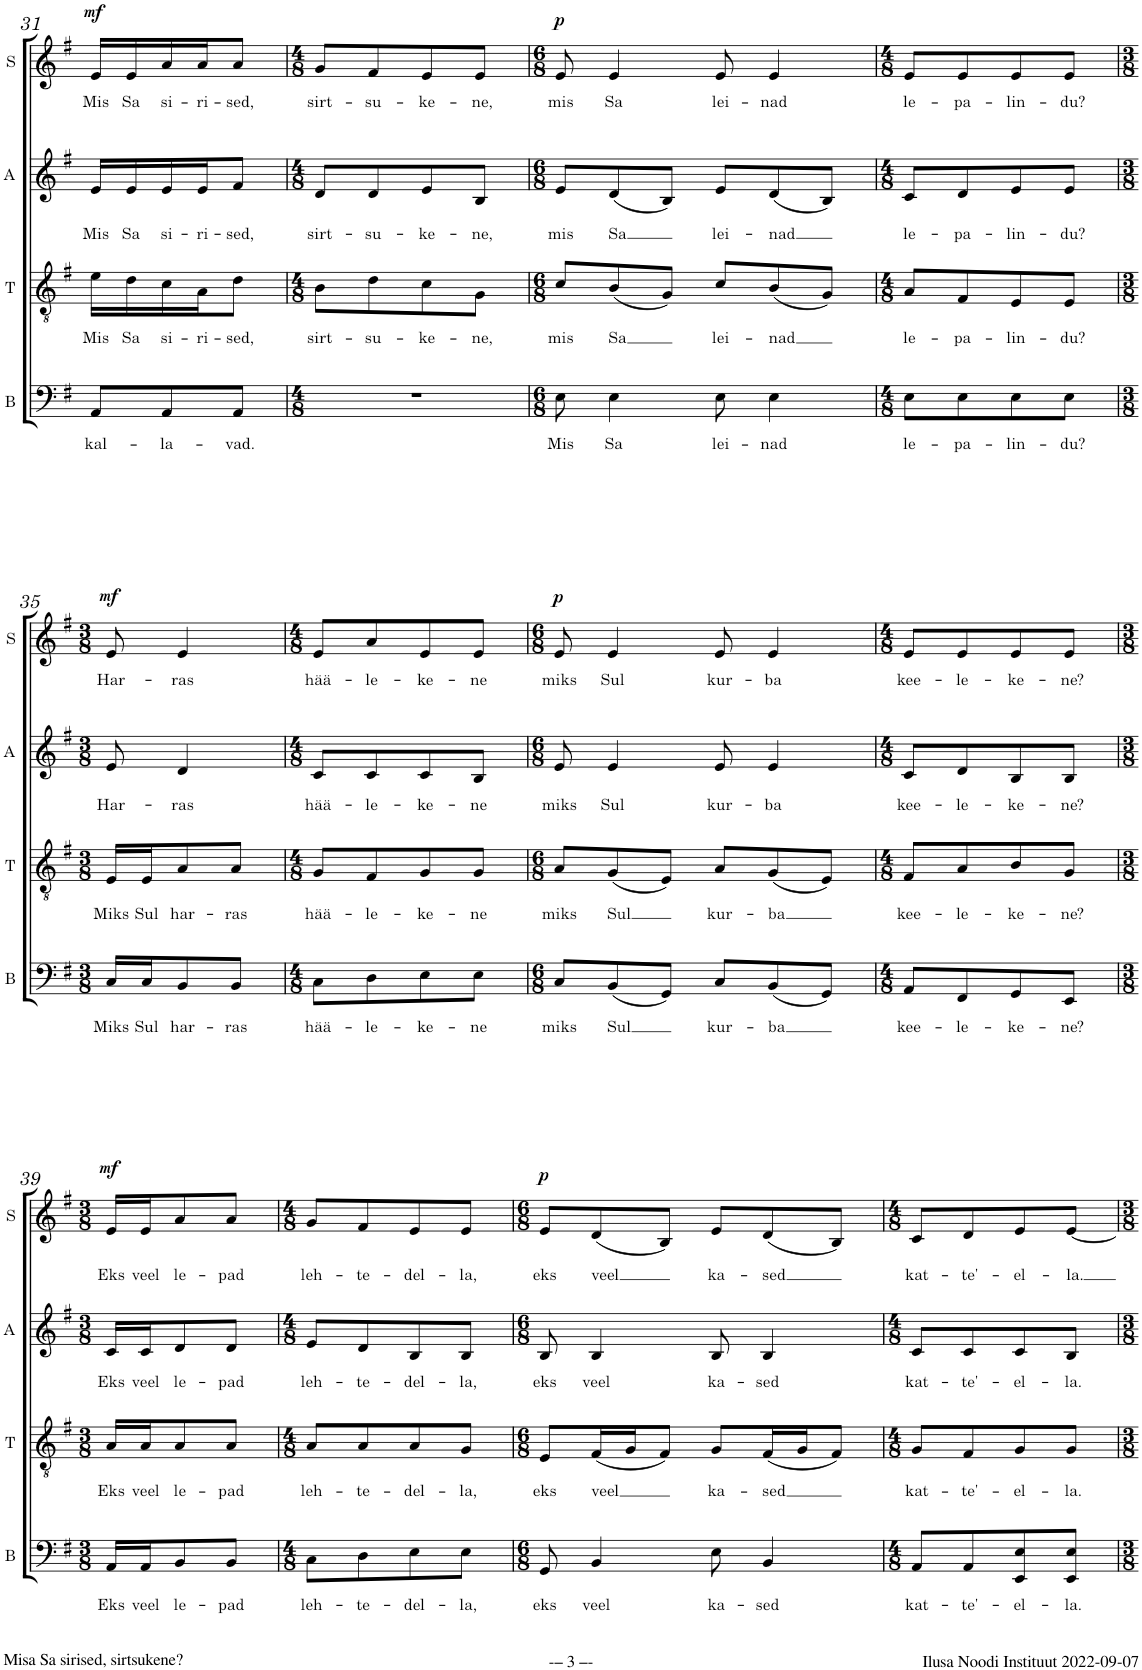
**kern	**text	**kern	**text	**kern	**text	**kern	**text	**dynam
*part4	*part4	*part3	*part3	*part2	*part2	*part1	*part1	*part1
*staff4	*staff4	*staff3	*staff3	*staff2	*staff2	*staff1	*staff1	*staff1
*I"Bass	*	*I"Tenor	*	*I"Alto	*	*I"Soprano	*	*
*I'B	*	*I'T	*	*I'A	*	*I'S	*	*
!!LO:PB:g=z
*clefF4	*	*clefGv2	*	*clefG2	*	*clefG2	*	*
*	*	*	*	*Trd1c2	*	*	*	*
*k[f#]	*	*k[f#]	*	*k[f#]	*	*k[f#]	*	*
*M3/8	*	*M3/8	*	*M3/8	*	*M3/8	*	*
=31	=31	=31	=31	=31	=31	=31	=31	=31
!	!LO:LY:b	!	!LO:LY:b	!	!LO:LY:b	!	!LO:LY:b	!LO:DY:a
8AA/L	kal-	16e\LL	Mis	16e/LL	Mis	16e/LL	Mis	mf
!	!	!	!LO:LY:b	!	!LO:LY:b	!	!LO:LY:b	!
.	.	16d\	Sa	16e/	Sa	16e/	Sa	.
!	!LO:LY:b	!	!LO:LY:b	!	!LO:LY:b	!	!LO:LY:b	!
8AA/	-la-	16c\	si-	16e/	si-	16a/	si-	.
!	!	!	!LO:LY:b	!	!LO:LY:b	!	!LO:LY:b	!
.	.	16A\J	-ri-	16e/J	-ri-	16a/J	-ri-	.
!	!LO:LY:b	!	!LO:LY:b	!	!LO:LY:b	!	!LO:LY:b	!
8AA/J	-vad.	8d\J	-sed,	8f#/J	-sed,	8a/J	-sed,	.
=32	=32	=32	=32	=32	=32	=32	=32	=32
*M4/8	*	*M4/8	*	*M4/8	*	*M4/8	*	*
!	!	!	!LO:LY:b	!	!LO:LY:b	!	!LO:LY:b	!
2r	.	8B\L	sirt-	8d/L	sirt-	8g/L	sirt-	.
!	!	!	!LO:LY:b	!	!LO:LY:b	!	!LO:LY:b	!
.	.	8d\	-su-	8d/	-su-	8f#/	-su-	.
!	!	!	!LO:LY:b	!	!LO:LY:b	!	!LO:LY:b	!
.	.	8c\	-ke-	8e/	-ke-	8e/	-ke-	.
!	!	!	!LO:LY:b	!	!LO:LY:b	!	!LO:LY:b	!
.	.	8G\J	-ne,	8B/J	-ne,	8e/J	-ne,	.
=33	=33	=33	=33	=33	=33	=33	=33	=33
*M6/8	*	*M6/8	*	*M6/8	*	*M6/8	*	*
!	!LO:LY:b	!	!LO:LY:b	!	!LO:LY:b	!	!LO:LY:b	!LO:DY:a
8E\	Mis	8c/L	mis	8e/L	mis	8e/	mis	p
!	!LO:LY:b	!	!LO:LY:b	!	!LO:LY:b	!	!LO:LY:b	!
4E\	Sa	(8B/	Sa	(8d/	Sa	4e/	Sa	.
.	.	8G/J)	.	8B/J)	.	.	.	.
!	!LO:LY:b	!	!LO:LY:b	!	!LO:LY:b	!	!LO:LY:b	!
8E\	lei-	8c/L	lei-	8e/L	lei-	8e/	lei-	.
!	!LO:LY:b	!	!LO:LY:b	!	!LO:LY:b	!	!LO:LY:b	!
4E\	-nad	(8B/	-nad	(8d/	-nad	4e/	-nad	.
.	.	8G/J)	.	8B/J)	.	.	.	.
=34	=34	=34	=34	=34	=34	=34	=34	=34
*M4/8	*	*M4/8	*	*M4/8	*	*M4/8	*	*
!	!LO:LY:b	!	!LO:LY:b	!	!LO:LY:b	!	!LO:LY:b	!
8E\L	le-	8A/L	le-	8c/L	le-	8e/L	le-	.
!	!LO:LY:b	!	!LO:LY:b	!	!LO:LY:b	!	!LO:LY:b	!
8E\	-pa-	8F#/	-pa-	8d/	-pa-	8e/	-pa-	.
!	!LO:LY:b	!	!LO:LY:b	!	!LO:LY:b	!	!LO:LY:b	!
8E\	-lin-	8E/	-lin-	8e/	-lin-	8e/	-lin-	.
!	!LO:LY:b	!	!LO:LY:b	!	!LO:LY:b	!	!LO:LY:b	!
8E\J	-du?	8E/J	-du?	8e/J	-du?	8e/J	-du?	.
!!LO:LB:g=z
=35	=35	=35	=35	=35	=35	=35	=35	=35
*M3/8	*	*M3/8	*	*M3/8	*	*M3/8	*	*
!	!LO:LY:b	!	!LO:LY:b	!	!LO:LY:b	!	!LO:LY:b	!LO:DY:a
16C/LL	Miks	16E/LL	Miks	8e/	Har-	8e/	Har-	mf
!	!LO:LY:b	!	!LO:LY:b	!	!	!	!	!
16C/J	Sul	16E/J	Sul	.	.	.	.	.
!	!LO:LY:b	!	!LO:LY:b	!	!LO:LY:b	!	!LO:LY:b	!
8BB/	har-	8A/	har-	4d/	-ras	4e/	-ras	.
!	!LO:LY:b	!	!LO:LY:b	!	!	!	!	!
8BB/J	-ras	8A/J	-ras	.	.	.	.	.
=36	=36	=36	=36	=36	=36	=36	=36	=36
*M4/8	*	*M4/8	*	*M4/8	*	*M4/8	*	*
!	!LO:LY:b	!	!LO:LY:b	!	!LO:LY:b	!	!LO:LY:b	!
8C\L	hää-	8G/L	hää-	8c/L	hää-	8e/L	hää-	.
!	!LO:LY:b	!	!LO:LY:b	!	!LO:LY:b	!	!LO:LY:b	!
8D\	-le-	8F#/	-le-	8c/	-le-	8a/	-le-	.
!	!LO:LY:b	!	!LO:LY:b	!	!LO:LY:b	!	!LO:LY:b	!
8E\	-ke-	8G/	-ke-	8c/	-ke-	8e/	-ke-	.
!	!LO:LY:b	!	!LO:LY:b	!	!LO:LY:b	!	!LO:LY:b	!
8E\J	-ne	8G/J	-ne	8B/J	-ne	8e/J	-ne	.
=37	=37	=37	=37	=37	=37	=37	=37	=37
*M6/8	*	*M6/8	*	*M6/8	*	*M6/8	*	*
!	!LO:LY:b	!	!LO:LY:b	!	!LO:LY:b	!	!LO:LY:b	!LO:DY:a
8C/L	miks	8A/L	miks	8e/	miks	8e/	miks	p
!	!LO:LY:b	!	!LO:LY:b	!	!LO:LY:b	!	!LO:LY:b	!
(8BB/	Sul	(8G/	Sul	4e/	Sul	4e/	Sul	.
8GG/J)	.	8E/J)	.	.	.	.	.	.
!	!LO:LY:b	!	!LO:LY:b	!	!LO:LY:b	!	!LO:LY:b	!
8C/L	kur-	8A/L	kur-	8e/	kur-	8e/	kur-	.
!	!LO:LY:b	!	!LO:LY:b	!	!LO:LY:b	!	!LO:LY:b	!
(8BB/	-ba	(8G/	-ba	4e/	-ba	4e/	-ba	.
8GG/J)	.	8E/J)	.	.	.	.	.	.
=38	=38	=38	=38	=38	=38	=38	=38	=38
*M4/8	*	*M4/8	*	*M4/8	*	*M4/8	*	*
!	!LO:LY:b	!	!LO:LY:b	!	!LO:LY:b	!	!LO:LY:b	!
8AA/L	kee-	8F#/L	kee-	8c/L	kee-	8e/L	kee-	.
!	!LO:LY:b	!	!LO:LY:b	!	!LO:LY:b	!	!LO:LY:b	!
8FF#/	-le-	8A/	-le-	8d/	-le-	8e/	-le-	.
!	!LO:LY:b	!	!LO:LY:b	!	!LO:LY:b	!	!LO:LY:b	!
8GG/	-ke-	8B/	-ke-	8B/	-ke-	8e/	-ke-	.
!	!LO:LY:b	!	!LO:LY:b	!	!LO:LY:b	!	!LO:LY:b	!
8EE/J	-ne?	8G/J	-ne?	8B/J	-ne?	8e/J	-ne?	.
!!LO:LB:g=z
=39	=39	=39	=39	=39	=39	=39	=39	=39
*M3/8	*	*M3/8	*	*M3/8	*	*M3/8	*	*
!	!LO:LY:b	!	!LO:LY:b	!	!LO:LY:b	!	!LO:LY:b	!LO:DY:a
16AA/LL	Eks	16A/LL	Eks	16c/LL	Eks	16e/LL	Eks	mf
!	!LO:LY:b	!	!LO:LY:b	!	!LO:LY:b	!	!LO:LY:b	!
16AA/J	veel	16A/J	veel	16c/J	veel	16e/J	veel	.
!	!LO:LY:b	!	!LO:LY:b	!	!LO:LY:b	!	!LO:LY:b	!
8BB/	le-	8A/	le-	8d/	le-	8a/	le-	.
!	!LO:LY:b	!	!LO:LY:b	!	!LO:LY:b	!	!LO:LY:b	!
8BB/J	-pad	8A/J	-pad	8d/J	-pad	8a/J	-pad	.
=40	=40	=40	=40	=40	=40	=40	=40	=40
*M4/8	*	*M4/8	*	*M4/8	*	*M4/8	*	*
!	!LO:LY:b	!	!LO:LY:b	!	!LO:LY:b	!	!LO:LY:b	!
8C\L	leh-	8A/L	leh-	8e/L	leh-	8g/L	leh-	.
!	!LO:LY:b	!	!LO:LY:b	!	!LO:LY:b	!	!LO:LY:b	!
8D\	-te-	8A/	-te-	8d/	-te-	8f#/	-te-	.
!	!LO:LY:b	!	!LO:LY:b	!	!LO:LY:b	!	!LO:LY:b	!
8E\	-del-	8A/	-del-	8B/	-del-	8e/	-del-	.
!	!LO:LY:b	!	!LO:LY:b	!	!LO:LY:b	!	!LO:LY:b	!
8E\J	-la,	8G/J	-la,	8B/J	-la,	8e/J	-la,	.
=41	=41	=41	=41	=41	=41	=41	=41	=41
*M6/8	*	*M6/8	*	*M6/8	*	*M6/8	*	*
!	!LO:LY:b	!	!LO:LY:b	!	!LO:LY:b	!	!LO:LY:b	!LO:DY:a
8GG/	eks	8E/L	eks	8B/	eks	8e/L	eks	p
!	!LO:LY:b	!	!LO:LY:b	!	!LO:LY:b	!	!LO:LY:b	!
4BB/	veel	(16F#/L	veel	4B/	veel	(8d/	veel	.
.	.	16G/J	.	.	.	.	.	.
.	.	8F#/J)	.	.	.	8B/J)	.	.
!	!LO:LY:b	!	!LO:LY:b	!	!LO:LY:b	!	!LO:LY:b	!
8E\	ka-	8G/L	ka-	8B/	ka-	8e/L	ka-	.
!	!LO:LY:b	!	!LO:LY:b	!	!LO:LY:b	!	!LO:LY:b	!
4BB/	-sed	(16F#/L	-sed	4B/	-sed	(8d/	-sed	.
.	.	16G/J	.	.	.	.	.	.
.	.	8F#/J)	.	.	.	8B/J)	.	.
=42	=42	=42	=42	=42	=42	=42	=42	=42
*M4/8	*	*M4/8	*	*M4/8	*	*M4/8	*	*
!	!LO:LY:b	!	!LO:LY:b	!	!LO:LY:b	!	!LO:LY:b	!
8AA/L	kat-	8G/L	kat-	8c/L	kat-	8c/L	kat-	.
!	!LO:LY:b	!	!LO:LY:b	!	!LO:LY:b	!	!LO:LY:b	!
8AA/	-te'-	8F#/	-te'-	8c/	-te'-	8d/	-te'-	.
!	!LO:LY:b	!	!LO:LY:b	!	!LO:LY:b	!	!LO:LY:b	!
8EE/ 8E/	-el-	8G/	-el-	8c/	-el-	8e/	-el-	.
!	!LO:LY:b	!	!LO:LY:b	!	!LO:LY:b	!	!LO:LY:b	!
8EE/ 8E/J	-la.	8G/J	-la.	8B/J	-la.	[8e/J	-la.	.
=	=	=	=	=	=	=	=	=
*-	*-	*-	*-	*-	*-	*-	*-	*-
